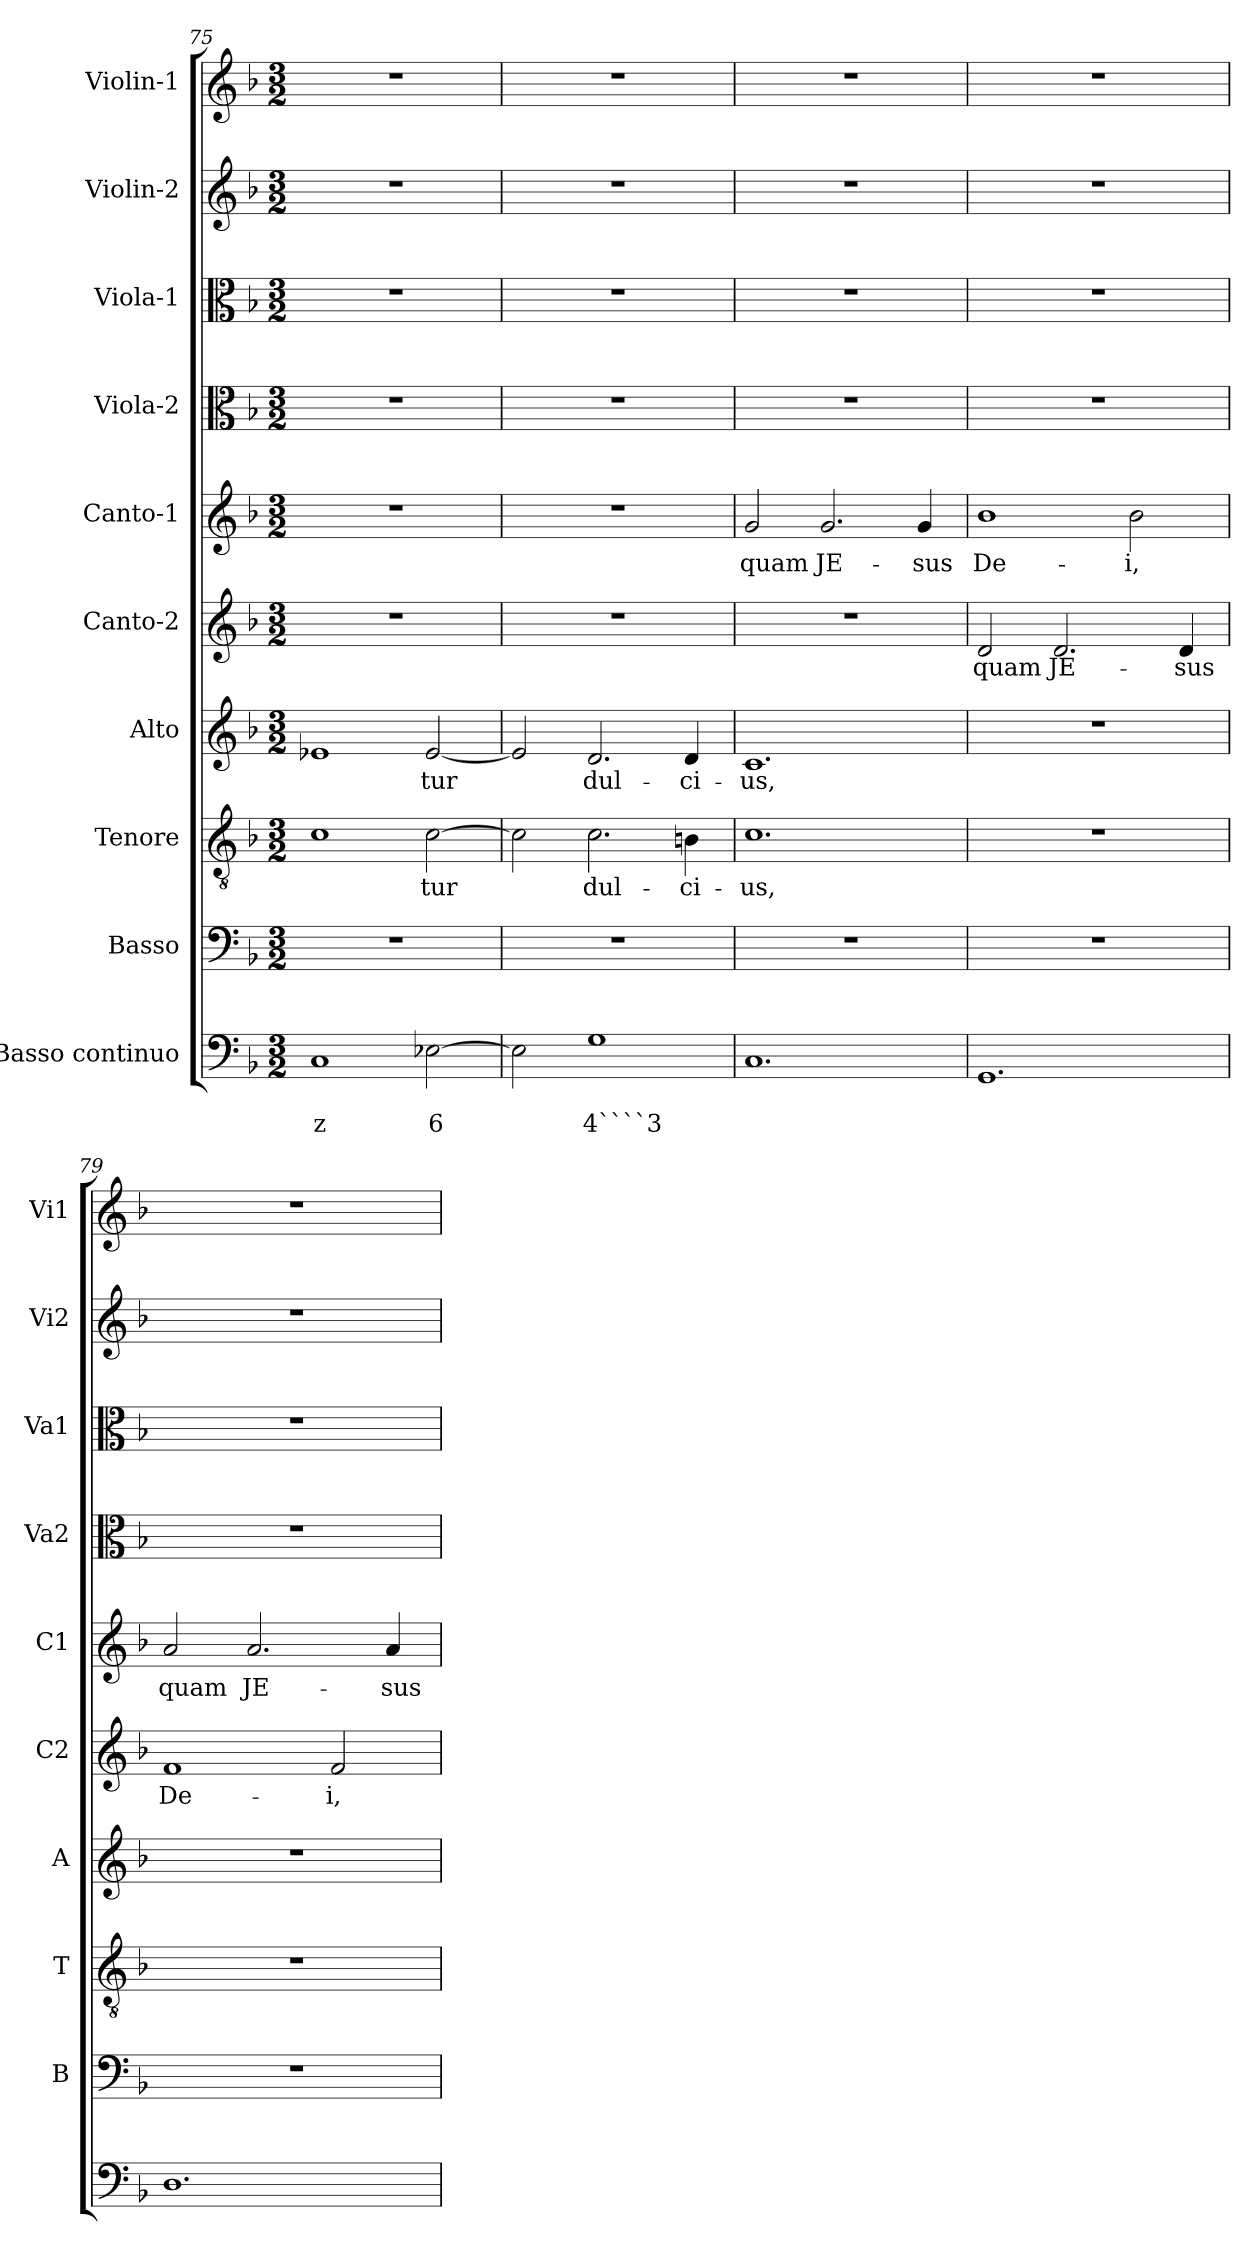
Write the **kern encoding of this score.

**kern	**text	**text	**kern	**kern	**text	**kern	**text	**kern	**text	**kern	**text	**kern	**kern	**kern	**kern
*part10	*part10	*part10	*part9	*part8	*part8	*part7	*part7	*part6	*part6	*part5	*part5	*part4	*part3	*part2	*part1
*staff10	*staff10	*staff10	*staff9	*staff8	*staff8	*staff7	*staff7	*staff6	*staff6	*staff5	*staff5	*staff4	*staff3	*staff2	*staff1
*I"Basso continuo	*	*	*I"Basso	*I"Tenore	*	*I"Alto	*	*I"Canto-2	*	*I"Canto-1	*	*I"Viola-2	*I"Viola-1	*I"Violin-2	*I"Violin-1
*	*	*	*I'B	*I'T	*	*I'A	*	*I'C2	*	*I'C1	*	*I'Va2	*I'Va1	*I'Vi2	*I'Vi1
*clefF4	*	*	*clefF4	*clefGv2	*	*clefG2	*	*clefG2	*	*clefG2	*	*clefC3	*clefC3	*clefG2	*clefG2
*k[b-]	*	*	*k[b-]	*k[b-]	*	*k[b-]	*	*k[b-]	*	*k[b-]	*	*k[b-]	*k[b-]	*k[b-]	*k[b-]
*F:	*	*	*F:	*F:	*	*F:	*	*F:	*	*F:	*	*F:	*F:	*F:	*F:
*M3/2	*	*	*M3/2	*M3/2	*	*M3/2	*	*M3/2	*	*M3/2	*	*M3/2	*M3/2	*M3/2	*M3/2
=75	=75	=75	=75	=75	=75	=75	=75	=75	=75	=75	=75	=75	=75	=75	=75
!	!	!LO:LY:b	!	!	!	!	!	!	!	!	!	!	!	!	!
1C	.	z	1.r	1c	.	1e-X	.	1.r	.	1.r	.	1.r	1.r	1.r	1.r
!	!	!LO:LY:b	!	!	!LO:LY:b	!	!LO:LY:b	!	!	!	!	!	!	!	!
[2E-X\	.	6	.	[2c\	-tur	[2e-/	-tur	.	.	.	.	.	.	.	.
!!LO:PB:g=z
=76	=76	=76	=76	=76	=76	=76	=76	=76	=76	=76	=76	=76	=76	=76	=76
2E-\]	.	.	1.r	2c\]	.	2e-/]	.	1.r	.	1.r	.	1.r	1.r	1.r	1.r
!	!	!LO:LY:b	!	!	!LO:LY:b	!	!LO:LY:b	!	!	!	!	!	!	!	!
1G	.	4````3	.	2.c\	dul-	2.d/	dul-	.	.	.	.	.	.	.	.
!	!	!	!	!	!LO:LY:b	!	!LO:LY:b	!	!	!	!	!	!	!	!
.	.	.	.	4Bn\	-ci-	4d/	-ci-	.	.	.	.	.	.	.	.
=77	=77	=77	=77	=77	=77	=77	=77	=77	=77	=77	=77	=77	=77	=77	=77
!	!	!	!	!	!LO:LY:b	!	!LO:LY:b	!	!	!	!LO:LY:b	!	!	!	!
1.C	.	.	1.r	1.c	-us,	1.c	-us,	1.r	.	2g/	quam	1.r	1.r	1.r	1.r
!	!	!	!	!	!	!	!	!	!	!	!LO:LY:b	!	!	!	!
.	.	.	.	.	.	.	.	.	.	2.g/	JE-	.	.	.	.
!	!	!	!	!	!	!	!	!	!	!	!LO:LY:b	!	!	!	!
.	.	.	.	.	.	.	.	.	.	4g/	-sus	.	.	.	.
=78	=78	=78	=78	=78	=78	=78	=78	=78	=78	=78	=78	=78	=78	=78	=78
!	!	!	!	!	!	!	!	!	!LO:LY:b	!	!LO:LY:b	!	!	!	!
1.GG	.	.	1.r	1.r	.	1.r	.	2d/	quam	1b-	De-	1.r	1.r	1.r	1.r
!	!	!	!	!	!	!	!	!	!LO:LY:b	!	!	!	!	!	!
.	.	.	.	.	.	.	.	2.d/	JE-	.	.	.	.	.	.
!	!	!	!	!	!	!	!	!	!	!	!LO:LY:b	!	!	!	!
.	.	.	.	.	.	.	.	.	.	2b-\	-i,	.	.	.	.
!	!	!	!	!	!	!	!	!	!LO:LY:b	!	!	!	!	!	!
.	.	.	.	.	.	.	.	4d/	-sus	.	.	.	.	.	.
=79	=79	=79	=79	=79	=79	=79	=79	=79	=79	=79	=79	=79	=79	=79	=79
!	!	!	!	!	!	!	!	!	!LO:LY:b	!	!LO:LY:b	!	!	!	!
1.D	.	.	1.r	1.r	.	1.r	.	1f	De-	2a/	quam	1.r	1.r	1.r	1.r
!	!	!	!	!	!	!	!	!	!	!	!LO:LY:b	!	!	!	!
.	.	.	.	.	.	.	.	.	.	2.a/	JE-	.	.	.	.
!	!	!	!	!	!	!	!	!	!LO:LY:b	!	!	!	!	!	!
.	.	.	.	.	.	.	.	2f/	-i,	.	.	.	.	.	.
!	!	!	!	!	!	!	!	!	!	!	!LO:LY:b	!	!	!	!
.	.	.	.	.	.	.	.	.	.	4a/	-sus	.	.	.	.
=	=	=	=	=	=	=	=	=	=	=	=	=	=	=	=
*-	*-	*-	*-	*-	*-	*-	*-	*-	*-	*-	*-	*-	*-	*-	*-
